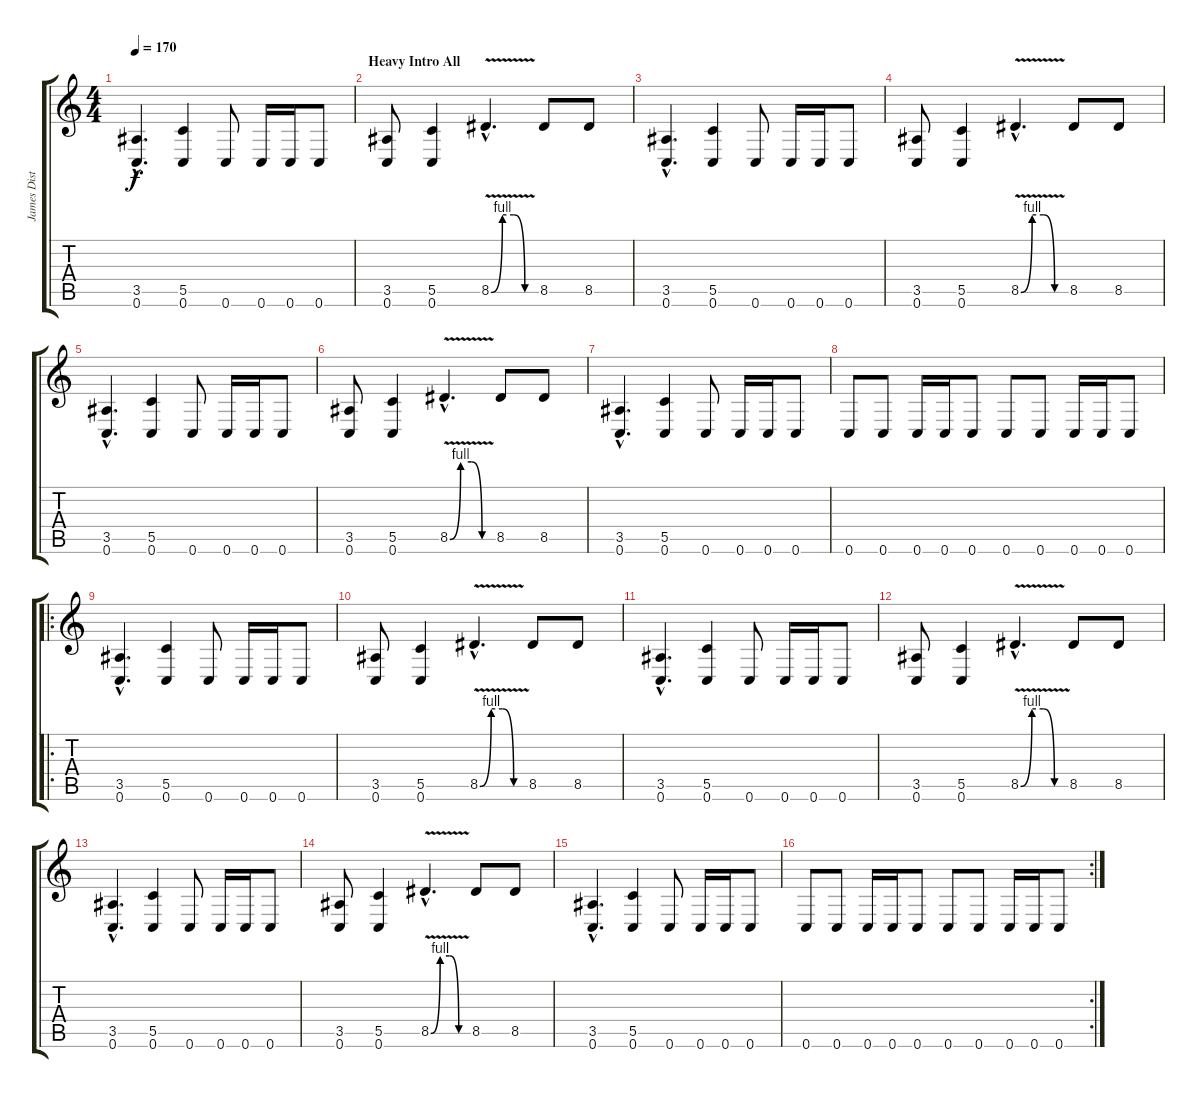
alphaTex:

\track ("James Distortion" "James Dist") {instrument distortionguitar}
\staff {score tabs}
\tuning (D4 A3 F3 C3 G2 C2) {hide}
\ts (4 4)
\tempo 170
\clef g2
\ks c
(3.5{hac} 0.6{hac}).4{d dy f} (5.5 0.6).4 0.6.8 0.6.16 0.6.16 0.6.8 |
\section ("" "Heavy Intro All")
(3.5 0.6).8 (5.5 0.6).4 8.5{be (custom 0 0 15 4 30 4 45 0 60 0) v hac}.4{d} 8.5.8 8.5.8 |
(3.5{hac} 0.6{hac}).4{d} (5.5 0.6).4 0.6.8 0.6.16 0.6.16 0.6.8 |
(3.5 0.6).8 (5.5 0.6).4 8.5{be (custom 0 0 15 4 30 4 45 0 60 0) v hac}.4{d} 8.5.8 8.5.8 |
(3.5{hac} 0.6{hac}).4{d} (5.5 0.6).4 0.6.8 0.6.16 0.6.16 0.6.8 |
(3.5 0.6).8 (5.5 0.6).4 8.5{be (custom 0 0 15 4 30 4 45 0 60 0) v hac}.4{d} 8.5.8 8.5.8 |
(3.5{hac} 0.6{hac}).4{d} (5.5 0.6).4 0.6.8 0.6.16 0.6.16 0.6.8 |
0.6.8 0.6.8 0.6.16 0.6.16 0.6.8 0.6.8 0.6.8 0.6.16 0.6.16 0.6.8 |
\ro
(3.5{hac} 0.6{hac}).4{d} (5.5 0.6).4 0.6.8 0.6.16 0.6.16 0.6.8 |
(3.5 0.6).8 (5.5 0.6).4 8.5{be (custom 0 0 15 4 30 4 45 0 60 0) v hac}.4{d} 8.5.8 8.5.8 |
(3.5{hac} 0.6{hac}).4{d} (5.5 0.6).4 0.6.8 0.6.16 0.6.16 0.6.8 |
(3.5 0.6).8 (5.5 0.6).4 8.5{be (custom 0 0 15 4 30 4 45 0 60 0) v hac}.4{d} 8.5.8 8.5.8 |
(3.5{hac} 0.6{hac}).4{d} (5.5 0.6).4 0.6.8 0.6.16 0.6.16 0.6.8 |
(3.5 0.6).8 (5.5 0.6).4 8.5{be (custom 0 0 15 4 30 4 45 0 60 0) v hac}.4{d} 8.5.8 8.5.8 |
(3.5{hac} 0.6{hac}).4{d} (5.5 0.6).4 0.6.8 0.6.16 0.6.16 0.6.8 |
\rc 2
0.6.8 0.6.8 0.6.16 0.6.16 0.6.8 0.6.8 0.6.8 0.6.16 0.6.16 0.6.8
